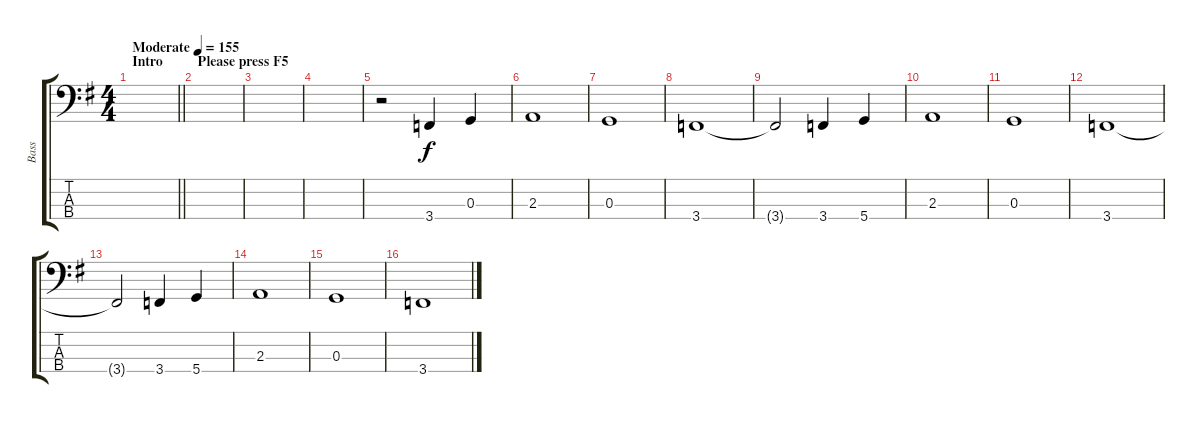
\track ("Bass" "Bass") {instrument electricbassfinger}
\staff {score tabs}
\tuning (F2 C2 G1 D1) {hide}
\ts (4 4)
\section ("" "Intro")
\tempo (155 "Moderate")
\clef f4
\barLineRight lightlight
\ks g
|
\section ("" "Please press F5")
|
|
|
r.2 3.4.4 0.3.4 |
2.3.1 |
0.3.1 |
3.4.1 |
3.4{t}.2 3.4.4 5.4.4 |
2.3.1 |
0.3.1 |
3.4.1 |
3.4{t}.2 3.4.4 5.4.4 |
2.3.1 |
0.3.1 |
3.4.1
